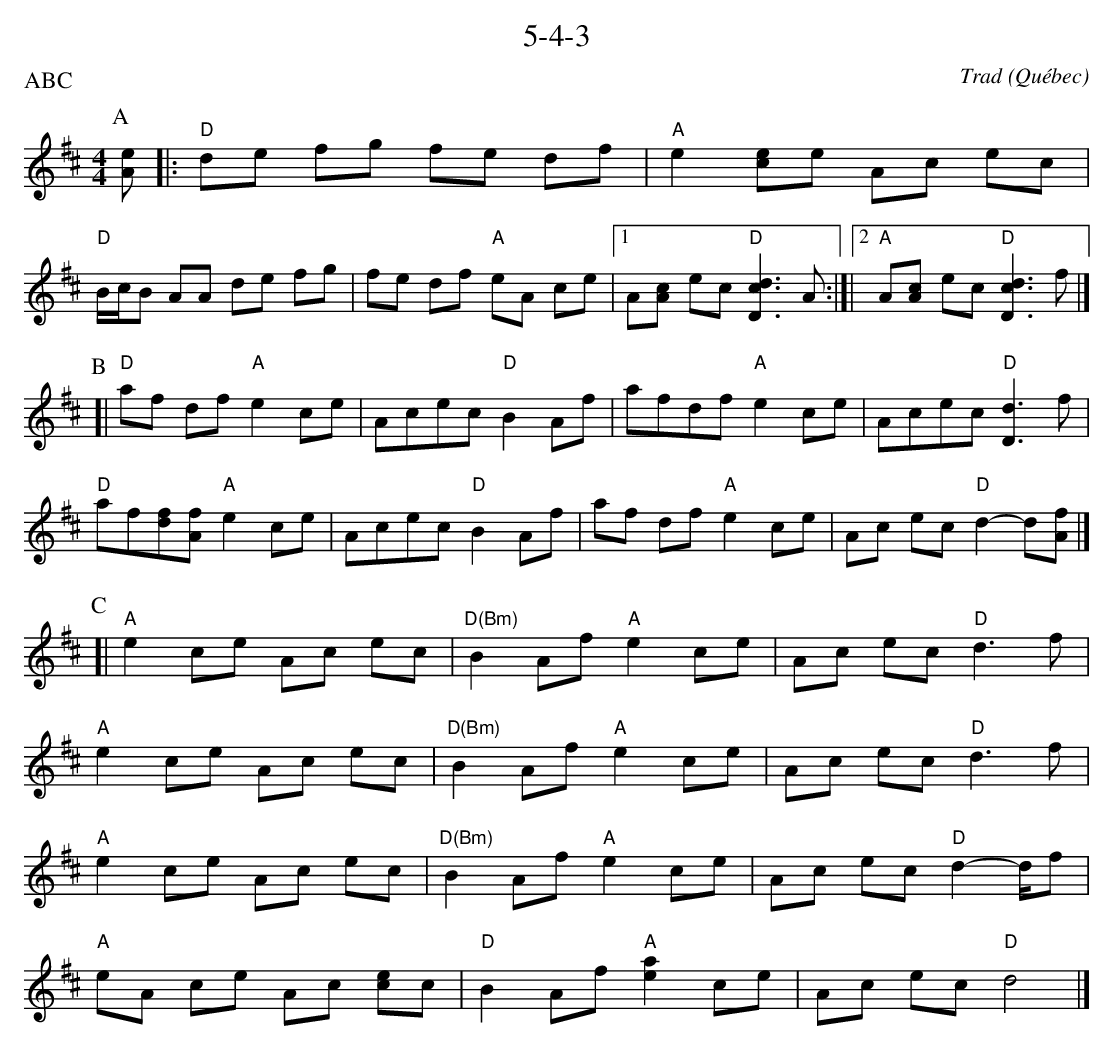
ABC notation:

X:1
T:5-4-3
C:Trad
O:Québec
P:ABC
M:4/4
L:1/8
K:Dmaj
P:A
[Ae] |: "D" de fg fe df | "A" e2 [ce]e Ac ec |
"D" B/c/B AA de fg | fe df "A" eA ce |1 A[cA] ec "D" [cDd]3 A :|]|2 "A" A[cA] ec "D" [cDd]3 f |]
P:B
[| "D" af df "A" e2 ce | Acec "D" B2 Af | afdf "A" e2 ce | Acec "D" [dD]3 f|
 "D" af[df][fA] "A" e2 ce | Acec "D" B2 Af | af df "A" e2 ce | Ac ec "D" d2- d[Af]|]
P:C
[| "A" e2 ce Ac ec | "D(Bm)" B2 Af "A" e2 ce | Ac ec "D" d3f |
"A" e2 ce Ac ec | "D(Bm)" B2 Af "A" e2 ce | Ac ec "D" d3 f |
"A" e2 ce Ac ec | "D(Bm)" B2 Af "A" e2 ce | Ac ec "D" d2- d/f |
"A" eA ce Ac [ce]c | "D" B2 Af "A" [ae]2 ce | Ac ec "D" d4 |]
